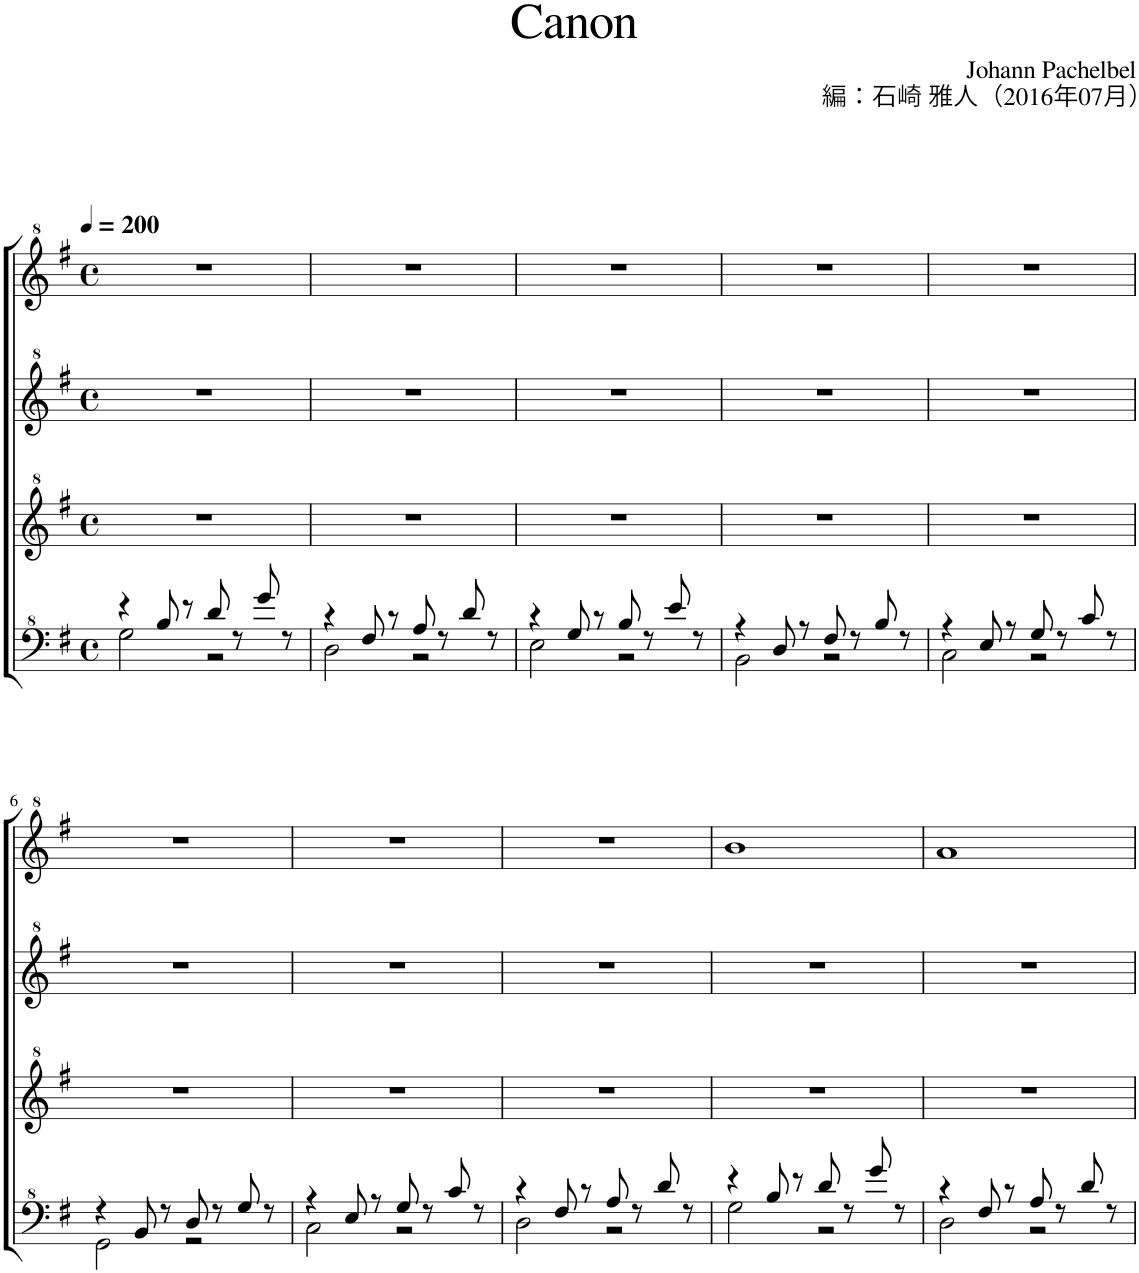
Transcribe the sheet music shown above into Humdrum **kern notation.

**kern	**kern	**kern	**kern
*part1	*part1	*part1	*part1
*staff4	*staff3	*staff2	*staff1
*I"パンフルート	*	*	*
*clefF^4	*clefG^2	*clefG^2	*clefG^2
*k[f#]	*k[f#]	*k[f#]	*k[f#]
*M4/4	*M4/4	*M4/4	*M4/4
*met(c)	*met(c)	*met(c)	*met(c)
*MM200	*MM200	*MM200	*MM200
=1	=1	=1	=1
*^	*	*	*
4r	2g\	1r	1r	1r
8b/	.	.	.	.
8r	.	.	.	.
8dd/	2r	.	.	.
8r	.	.	.	.
8gg/	.	.	.	.
8r	.	.	.	.
=2	=2	=2	=2	=2
4r	2d\	1r	1r	1r
8f#/	.	.	.	.
8r	.	.	.	.
8a/	2r	.	.	.
8r	.	.	.	.
8dd/	.	.	.	.
8r	.	.	.	.
=3	=3	=3	=3	=3
4r	2e\	1r	1r	1r
8g/	.	.	.	.
8r	.	.	.	.
8b/	2r	.	.	.
8r	.	.	.	.
8ee/	.	.	.	.
8r	.	.	.	.
=4	=4	=4	=4	=4
4r	2B\	1r	1r	1r
8d/	.	.	.	.
8r	.	.	.	.
8f#/	2r	.	.	.
8r	.	.	.	.
8b/	.	.	.	.
8r	.	.	.	.
=5	=5	=5	=5	=5
4r	2c\	1r	1r	1r
8e/	.	.	.	.
8r	.	.	.	.
8g/	2r	.	.	.
8r	.	.	.	.
8cc/	.	.	.	.
8r	.	.	.	.
!!LO:LB:g=z
=6	=6	=6	=6	=6
4r	2G\	1r	1r	1r
8B/	.	.	.	.
8r	.	.	.	.
8d/	2r	.	.	.
8r	.	.	.	.
8g/	.	.	.	.
8r	.	.	.	.
=7	=7	=7	=7	=7
4r	2c\	1r	1r	1r
8e/	.	.	.	.
8r	.	.	.	.
8g/	2r	.	.	.
8r	.	.	.	.
8cc/	.	.	.	.
8r	.	.	.	.
=8	=8	=8	=8	=8
4r	2d\	1r	1r	1r
8f#/	.	.	.	.
8r	.	.	.	.
8a/	2r	.	.	.
8r	.	.	.	.
8dd/	.	.	.	.
8r	.	.	.	.
=9	=9	=9	=9	=9
4r	2g\	1r	1r	1bb
8b/	.	.	.	.
8r	.	.	.	.
8dd/	2r	.	.	.
8r	.	.	.	.
8gg/	.	.	.	.
8r	.	.	.	.
=10	=10	=10	=10	=10
4r	2d\	1r	1r	1aa
8f#/	.	.	.	.
8r	.	.	.	.
8a/	2r	.	.	.
8r	.	.	.	.
8dd/	.	.	.	.
8r	.	.	.	.
*v	*v	*	*	*
=	=	=	=
*-	*-	*-	*-
